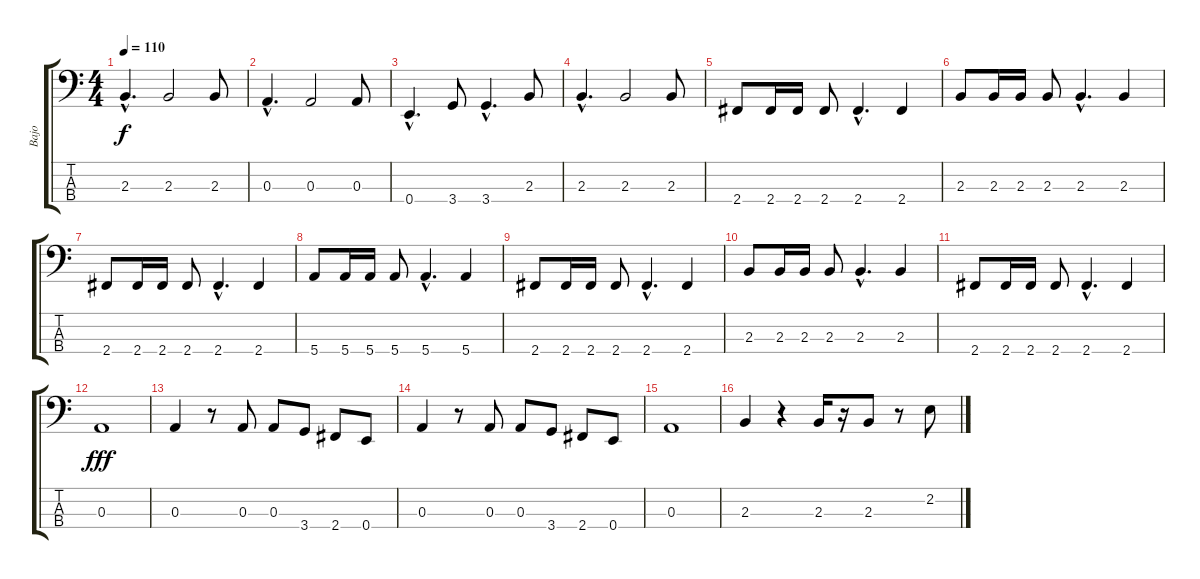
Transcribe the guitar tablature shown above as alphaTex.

\track ("Bajo" "Bajo") {instrument electricbasspick}
\staff {score tabs}
\tuning (G2 D2 A1 E1) {hide}
\ts (4 4)
\tempo 110
\clef f4
\ks c
2.3{hac}.4{d dy f} 2.3.2 2.3.8 |
0.3{hac}.4{d} 0.3.2 0.3.8 |
0.4{hac}.4{d} 3.4.8 3.4{hac}.4{d} 2.3.8 |
2.3{hac}.4{d} 2.3.2 2.3.8 |
2.4.8 2.4.16 2.4.16 2.4.8 2.4{hac}.4{d} 2.4.4 |
2.3.8 2.3.16 2.3.16 2.3.8 2.3{hac}.4{d} 2.3.4 |
2.4.8 2.4.16 2.4.16 2.4.8 2.4{hac}.4{d} 2.4.4 |
5.4.8 5.4.16 5.4.16 5.4.8 5.4{hac}.4{d} 5.4.4 |
2.4.8 2.4.16 2.4.16 2.4.8 2.4{hac}.4{d} 2.4.4 |
2.3.8 2.3.16 2.3.16 2.3.8 2.3{hac}.4{d} 2.3.4 |
2.4.8 2.4.16 2.4.16 2.4.8 2.4{hac}.4{d} 2.4.4 |
0.3.1{dy fff} |
0.3.4 r.8 0.3.8 0.3.8 3.4.8 2.4.8 0.4.8 |
0.3.4 r.8 0.3.8 0.3.8 3.4.8 2.4.8 0.4.8 |
0.3.1 |
2.3.4 r.4 2.3.16 r.16 2.3.8 r.8 2.2.8
